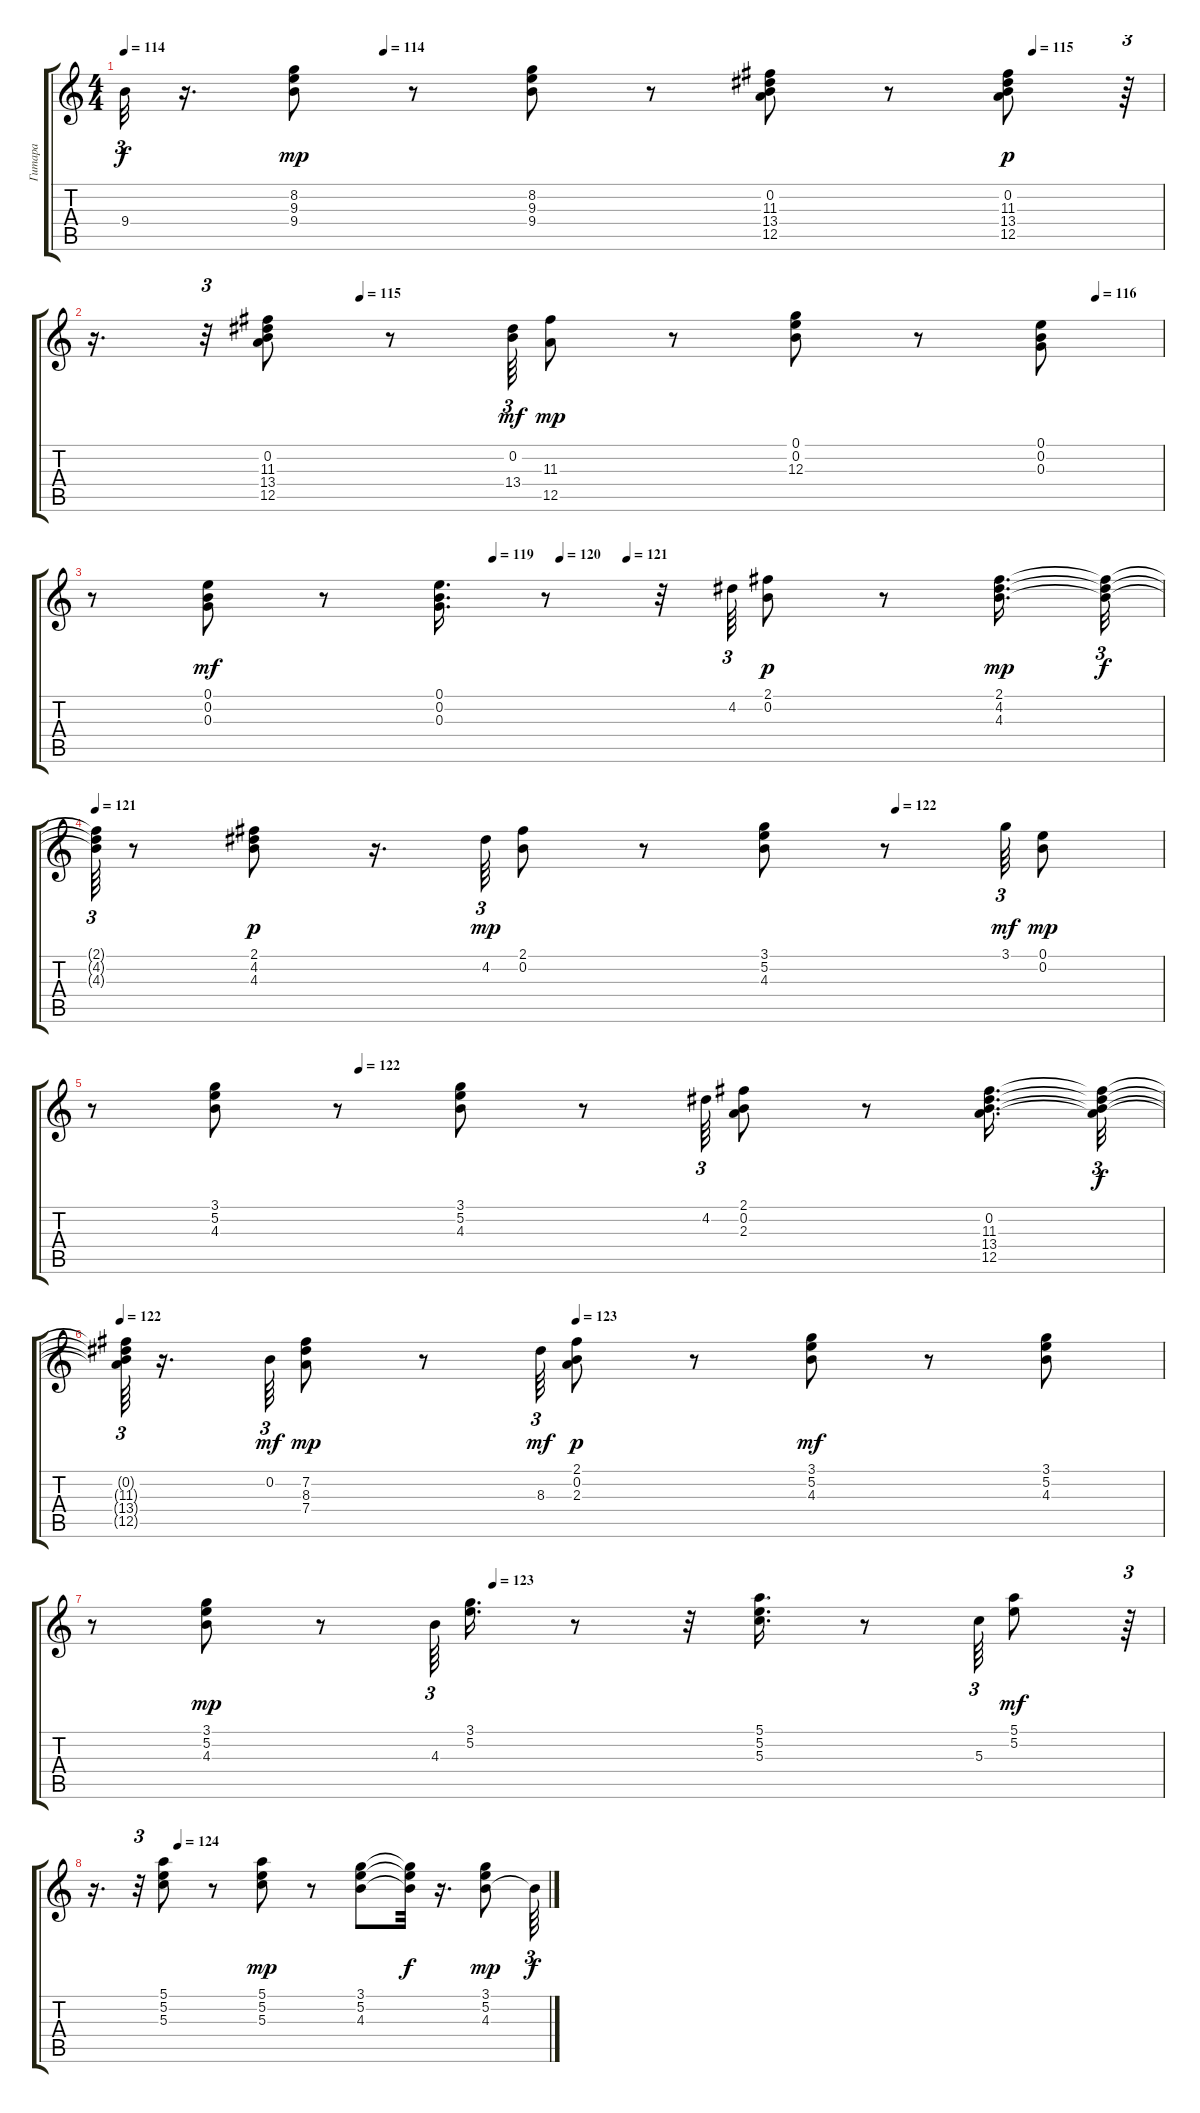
\track ("Гитара" "Гитара") {instrument electricguitarclean}
\staff {score tabs}
\tuning (E4 B3 G3 D3 A2 E2) {hide}
\ts (4 4)
\tempo 114
\tempo (114 0.25)
\tempo (115 0.875)
\clef g2
\ks c
9.4{t}.32{tu (3 2) dy f} r.16{d} (8.2 9.3 9.4).8{dy mp} r.8 (8.2 9.3 9.4).8 r.8 (0.2 11.3 13.4 12.5).8 r.8 (0.2 11.3 13.4 12.5).8{dy p} r.64{tu (3 2)} |
\tempo (115 0.25)
\tempo (116 0.9375)
r.16{d} r.32{tu (3 2)} (0.2 11.3 13.4 12.5).8 r.8 (0.2 13.4).64{tu (3 2) dy mf} (11.3 12.5).8{dy mp} r.8 (0.1 0.2 12.3).8 r.8 (0.1 0.2 0.3).8 |
\tempo (119 0.375)
\tempo (120 0.4375)
\tempo (121 0.5)
r.8 (0.1 0.2 0.3).8{dy mf} r.8 (0.1 0.2 0.3).16{d} r.8 r.32 4.2.64{tu (3 2)} (2.1 0.2).8{dy p} r.8 (2.1 4.2 4.3).16{d dy mp} (2.1{t} 4.2{t} 4.3{t}).32{tu (3 2) dy f} |
\tempo 121
\tempo (122 0.75)
(2.1{t} 4.2{t} 4.3{t}).64{tu (3 2)} r.8 (2.1 4.2 4.3).8{dy p} r.16{d} 4.2.64{tu (3 2) dy mp} (2.1 0.2).8 r.8 (3.1 5.2 4.3).8 r.8 3.1.64{tu (3 2) dy mf} (0.1 0.2).8{dy mp} |
\tempo (122 0.25)
r.8 (3.1 5.2 4.3).8 r.8 (3.1 5.2 4.3).8 r.8 4.2.64{tu (3 2)} (2.1 0.2 2.3).8 r.8 (0.2 11.3 13.4 12.5).16{d} (0.2{t} 11.3{t} 13.4{t} 12.5{t}).32{tu (3 2) dy f} |
\tempo 122
\tempo (123 0.4375)
(0.2{t} 11.3{t} 13.4{t} 12.5{t}).64{tu (3 2)} r.16{d} 0.2.64{tu (3 2) dy mf} (7.2 8.3 7.4).8{dy mp} r.8 8.3.64{tu (3 2) dy mf} (2.1 0.2 2.3).8{dy p} r.8 (3.1 5.2 4.3).8{dy mf} r.8 (3.1 5.2 4.3).8 |
\tempo (123 0.375)
r.8 (3.1 5.2 4.3).8{dy mp} r.8 4.3.64{tu (3 2)} (3.1 5.2).16{d} r.8 r.32 (5.1 5.2 5.3).16{d} r.8 5.3.64{tu (3 2)} (5.1 5.2).8{dy mf} r.64{tu (3 2)} |
\tempo (124 0.1875)
r.16{d} r.32{tu (3 2)} (5.1 5.2 5.3).8 r.8 (5.1 5.2 5.3).8{dy mp} r.8 (3.1 5.2 4.3).8 (3.1{t} 5.2{t} 4.3{t}).32{dy f} r.16{d} (3.1 5.2 4.3).8{dy mp} 4.3{t}.64{tu (3 2) dy f}
